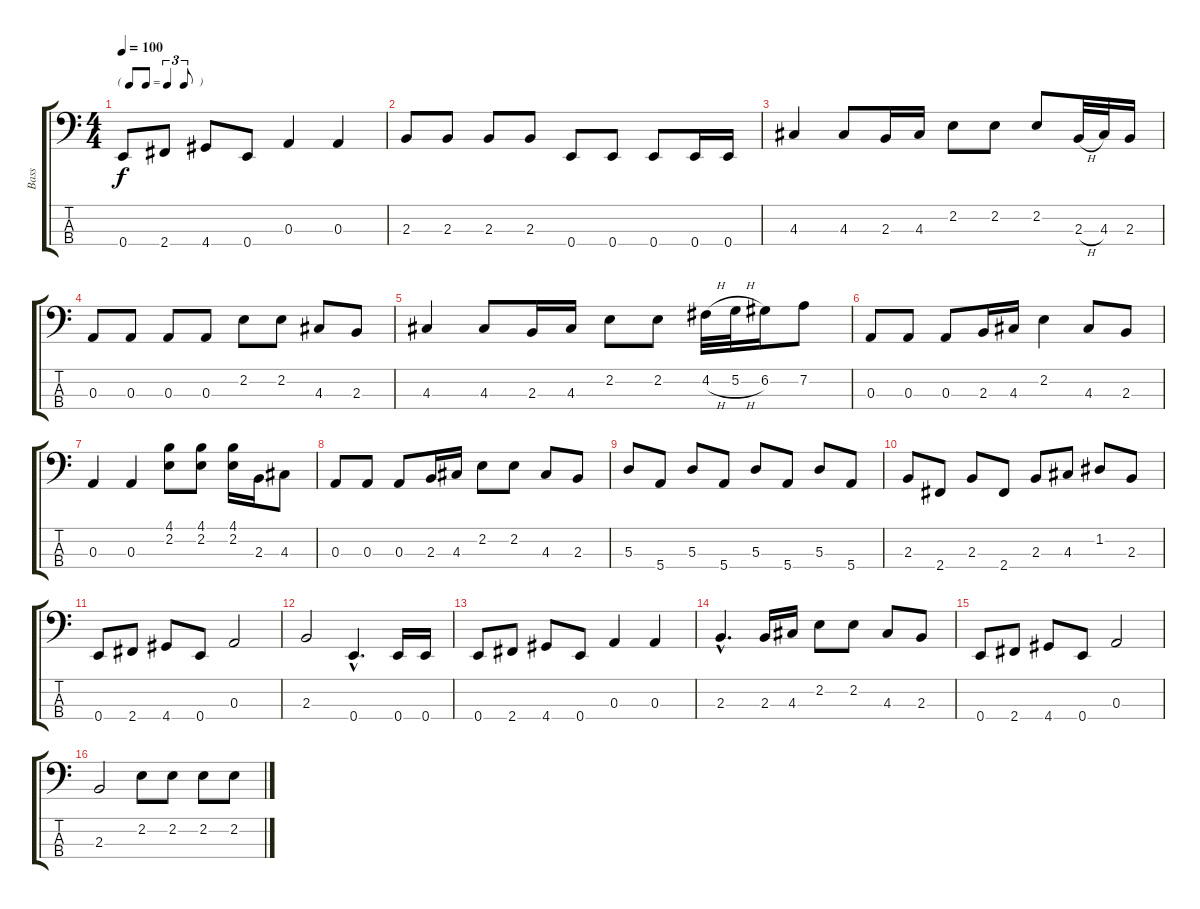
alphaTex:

\track ("Bass" "Bass") {instrument electricbassfinger}
\staff {score tabs}
\tuning (G2 D2 A1 E1) {hide}
\ts (4 4)
\tf triplet8th
\tempo 100
\clef f4
\ks c
0.4.8{dy f} 2.4.8 4.4.8 0.4.8 0.3.4 0.3.4 |
2.3.8 2.3.8 2.3.8 2.3.8 0.4.8 0.4.8 0.4.8 0.4.16 0.4.16 |
4.3.4 4.3.8 2.3.16 4.3.16 2.2.8 2.2.8 2.2.8 2.3{h}.32 4.3.32 2.3.16 |
0.3.8 0.3.8 0.3.8 0.3.8 2.2.8 2.2.8 4.3.8 2.3.8 |
4.3.4 4.3.8 2.3.16 4.3.16 2.2.8 2.2.8 4.2{h}.32 5.2{h}.32 6.2.16 7.2.8 |
0.3.8 0.3.8 0.3.8 2.3.16 4.3.16 2.2.4 4.3.8 2.3.8 |
0.3.4 0.3.4 (4.1 2.2).8 (4.1 2.2).8 (4.1 2.2).16 2.3.16 4.3.8 |
0.3.8 0.3.8 0.3.8 2.3.16 4.3.16 2.2.8 2.2.8 4.3.8 2.3.8 |
5.3.8 5.4.8 5.3.8 5.4.8 5.3.8 5.4.8 5.3.8 5.4.8 |
2.3.8 2.4.8 2.3.8 2.4.8 2.3.8 4.3.8 1.2.8 2.3.8 |
0.4.8 2.4.8 4.4.8 0.4.8 0.3.2 |
2.3.2 0.4{hac}.4{d} 0.4.16 0.4.16 |
0.4.8 2.4.8 4.4.8 0.4.8 0.3.4 0.3.4 |
2.3{hac}.4{d} 2.3.16 4.3.16 2.2.8 2.2.8 4.3.8 2.3.8 |
0.4.8 2.4.8 4.4.8 0.4.8 0.3.2 |
2.3.2 2.2.8 2.2.8 2.2.8 2.2.8
